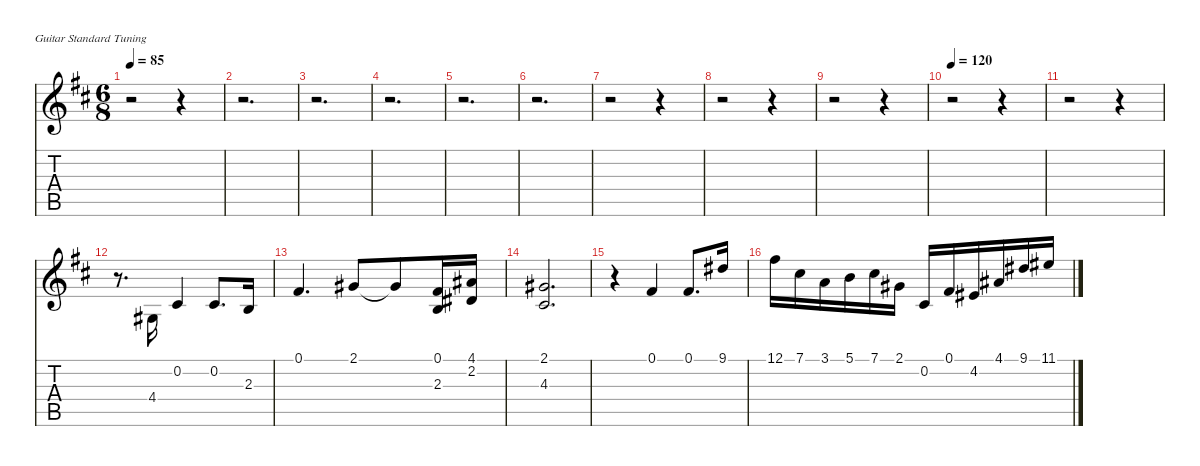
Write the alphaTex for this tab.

\defaultSystemsLayout 4
\hideDynamics
\bracketExtendMode nobrackets
\singleTrackTrackNamePolicy hidden
\multiTrackTrackNamePolicy hidden
\firstSystemTrackNameMode fullname
\firstSystemTrackNameOrientation horizontal
\otherSystemsTrackNameOrientation horizontal
\track ("Trumpet" "tpt.") {instrument trumpet}
\staff {score tabs}
\tuning (E4 B3 G3 D3 A2 E2)
\displaytranspose 2
\ts (6 8)
\tempo 85
\clef g2
\ks d
r.2{dy mp beam Down} r.4{beam Down} |
r.2{d beam Down} |
r.2{d beam Down} |
r.2{d beam Down} |
r.2{d beam Down} |
r.2{d beam Down} |
r.2{beam Down} r.4{beam Down} |
r.2{beam Down} r.4{beam Down} |
r.2{beam Down} r.4{beam Down} |
\tempo 120
r.2{beam Down} r.4{beam Down} |
r.2{beam Down} r.4{beam Down} |
r.8{d beam Down} 4.4{acc #}.16{dy ff beam Up} 0.2{acc #}.4{dy fff beam Up} 0.2{acc #}.8{d dy ff beam Up} 2.3{acc forcenatural}.16{beam Up} |
0.1{acc #}.4{d dy fff beam Up} 2.1{acc #}.8{dy ff beam Up} 2.1{t acc #}.8{dy f beam Up} (0.1{acc #} 2.3{acc forcenatural}).16{dy ff beam Up} (4.1{acc #} 2.2{acc #}).16{dy fff beam Up} |
(2.1{acc #} 4.3{acc #}).2{d dy ff beam Up} |
r.4{beam Down} 0.1{acc #}.4{beam Up} 0.1{acc #}.8{d beam Up} 9.1{acc #}.16{beam Up} |
12.1{acc #}.16{beam Down} 7.1{acc #}.16{beam Down} 3.1{acc forcenatural}.16{beam Down} 5.1{acc forcenatural}.16{beam Down} 7.1{acc #}.16{beam Down} 2.1{acc #}.16{beam Down} 0.2{acc #}.16{beam Up} 0.1{acc #}.16{beam Up} 4.2{acc #}.16{beam Up} 4.1{acc #}.16{beam Up} 9.1{acc #}.16{beam Up} 11.1{acc #}.16{beam Up}
